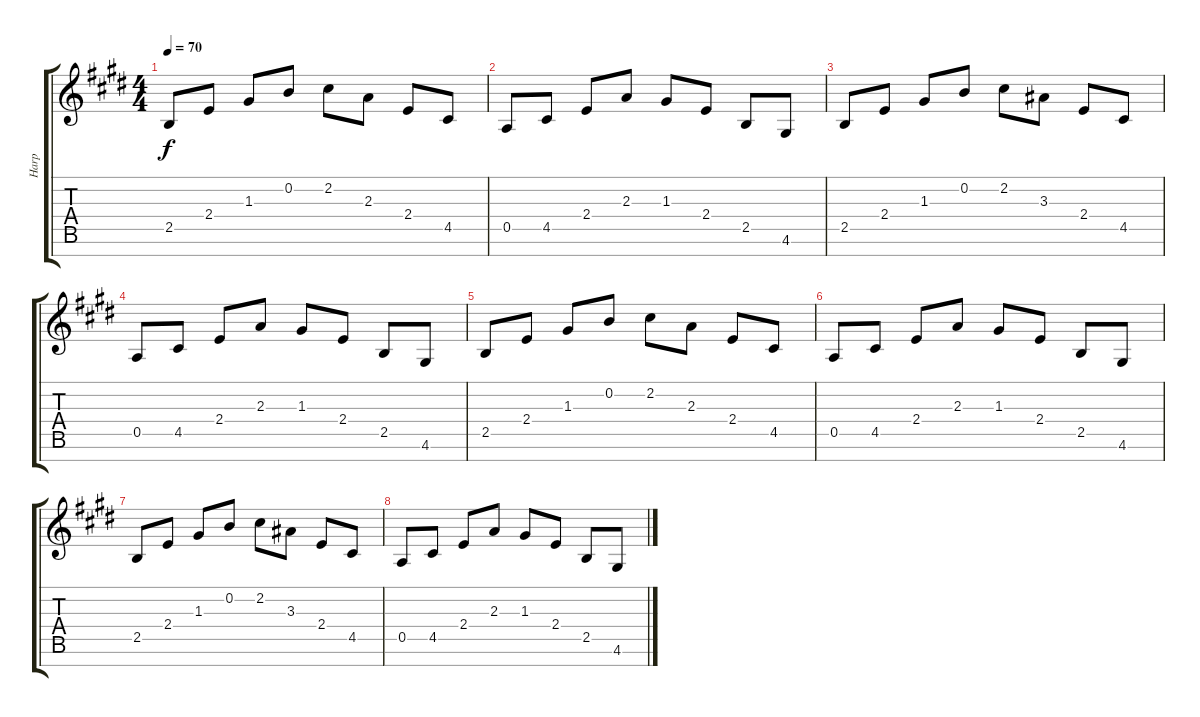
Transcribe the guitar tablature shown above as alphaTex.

\track ("Harp" "Harp") {instrument orchestralharp}
\staff {score tabs}
\tuning (E5 B4 G4 D4 A3 E3 B2) {hide}
\ts (4 4)
\tempo 70
\clef g2
\ks e
2.5.8{dy f} 2.4.8 1.3.8 0.2.8 2.2.8 2.3.8 2.4.8 4.5.8 |
0.5.8 4.5.8 2.4.8 2.3.8 1.3.8 2.4.8 2.5.8 4.6.8 |
2.5.8 2.4.8 1.3.8 0.2.8 2.2.8 3.3.8 2.4.8 4.5.8 |
0.5.8 4.5.8 2.4.8 2.3.8 1.3.8 2.4.8 2.5.8 4.6.8 |
2.5.8 2.4.8 1.3.8 0.2.8 2.2.8 2.3.8 2.4.8 4.5.8 |
0.5.8 4.5.8 2.4.8 2.3.8 1.3.8 2.4.8 2.5.8 4.6.8 |
2.5.8 2.4.8 1.3.8 0.2.8 2.2.8 3.3.8 2.4.8 4.5.8 |
0.5.8 4.5.8 2.4.8 2.3.8 1.3.8 2.4.8 2.5.8 4.6.8
